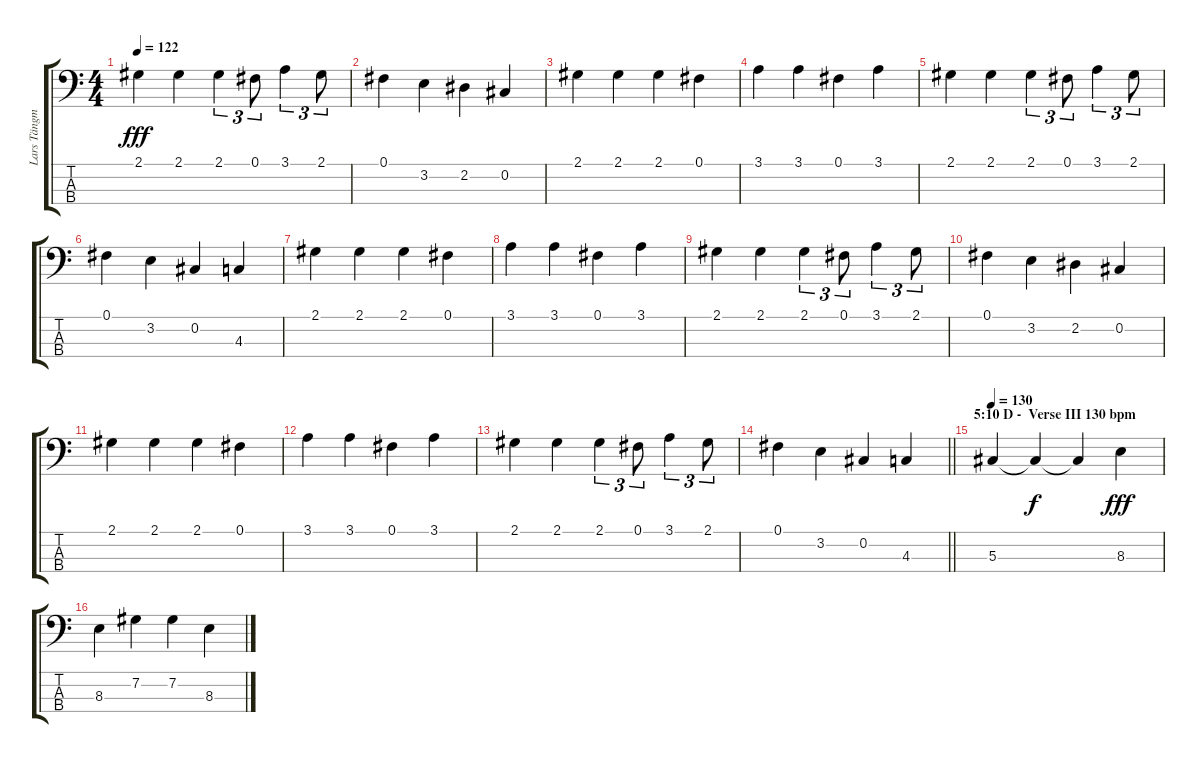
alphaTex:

\track ("Lars Tängmark (D# Tuning)" "Lars Tängm") {instrument fretlessbass}
\staff {score tabs}
\tuning (Gb2 Db2 Ab1 Eb1) {hide}
\ts (4 4)
\tempo 122
\clef f4
\ks c
2.1.4{dy fff} 2.1.4 2.1.4{tu (3 2)} 0.1.8{tu (3 2)} 3.1.4{tu (3 2)} 2.1.8{tu (3 2)} |
0.1.4 3.2.4 2.2.4 0.2.4 |
2.1.4 2.1.4 2.1.4 0.1.4 |
3.1.4 3.1.4 0.1.4 3.1.4 |
2.1.4 2.1.4 2.1.4{tu (3 2)} 0.1.8{tu (3 2)} 3.1.4{tu (3 2)} 2.1.8{tu (3 2)} |
0.1.4 3.2.4 0.2.4 4.3.4 |
2.1.4 2.1.4 2.1.4 0.1.4 |
3.1.4 3.1.4 0.1.4 3.1.4 |
2.1.4 2.1.4 2.1.4{tu (3 2)} 0.1.8{tu (3 2)} 3.1.4{tu (3 2)} 2.1.8{tu (3 2)} |
0.1.4 3.2.4 2.2.4 0.2.4 |
2.1.4 2.1.4 2.1.4 0.1.4 |
3.1.4 3.1.4 0.1.4 3.1.4 |
2.1.4 2.1.4 2.1.4{tu (3 2)} 0.1.8{tu (3 2)} 3.1.4{tu (3 2)} 2.1.8{tu (3 2)} |
\barLineRight lightlight
0.1.4 3.2.4 0.2.4 4.3.4 |
\section ("" "5:10 D -  Verse III 130 bpm")
\tempo 130
5.3.4 5.3{t}.4{dy f} 5.3{t}.4 8.3.4{dy fff} |
8.3.4 7.2.4 7.2.4 8.3.4
